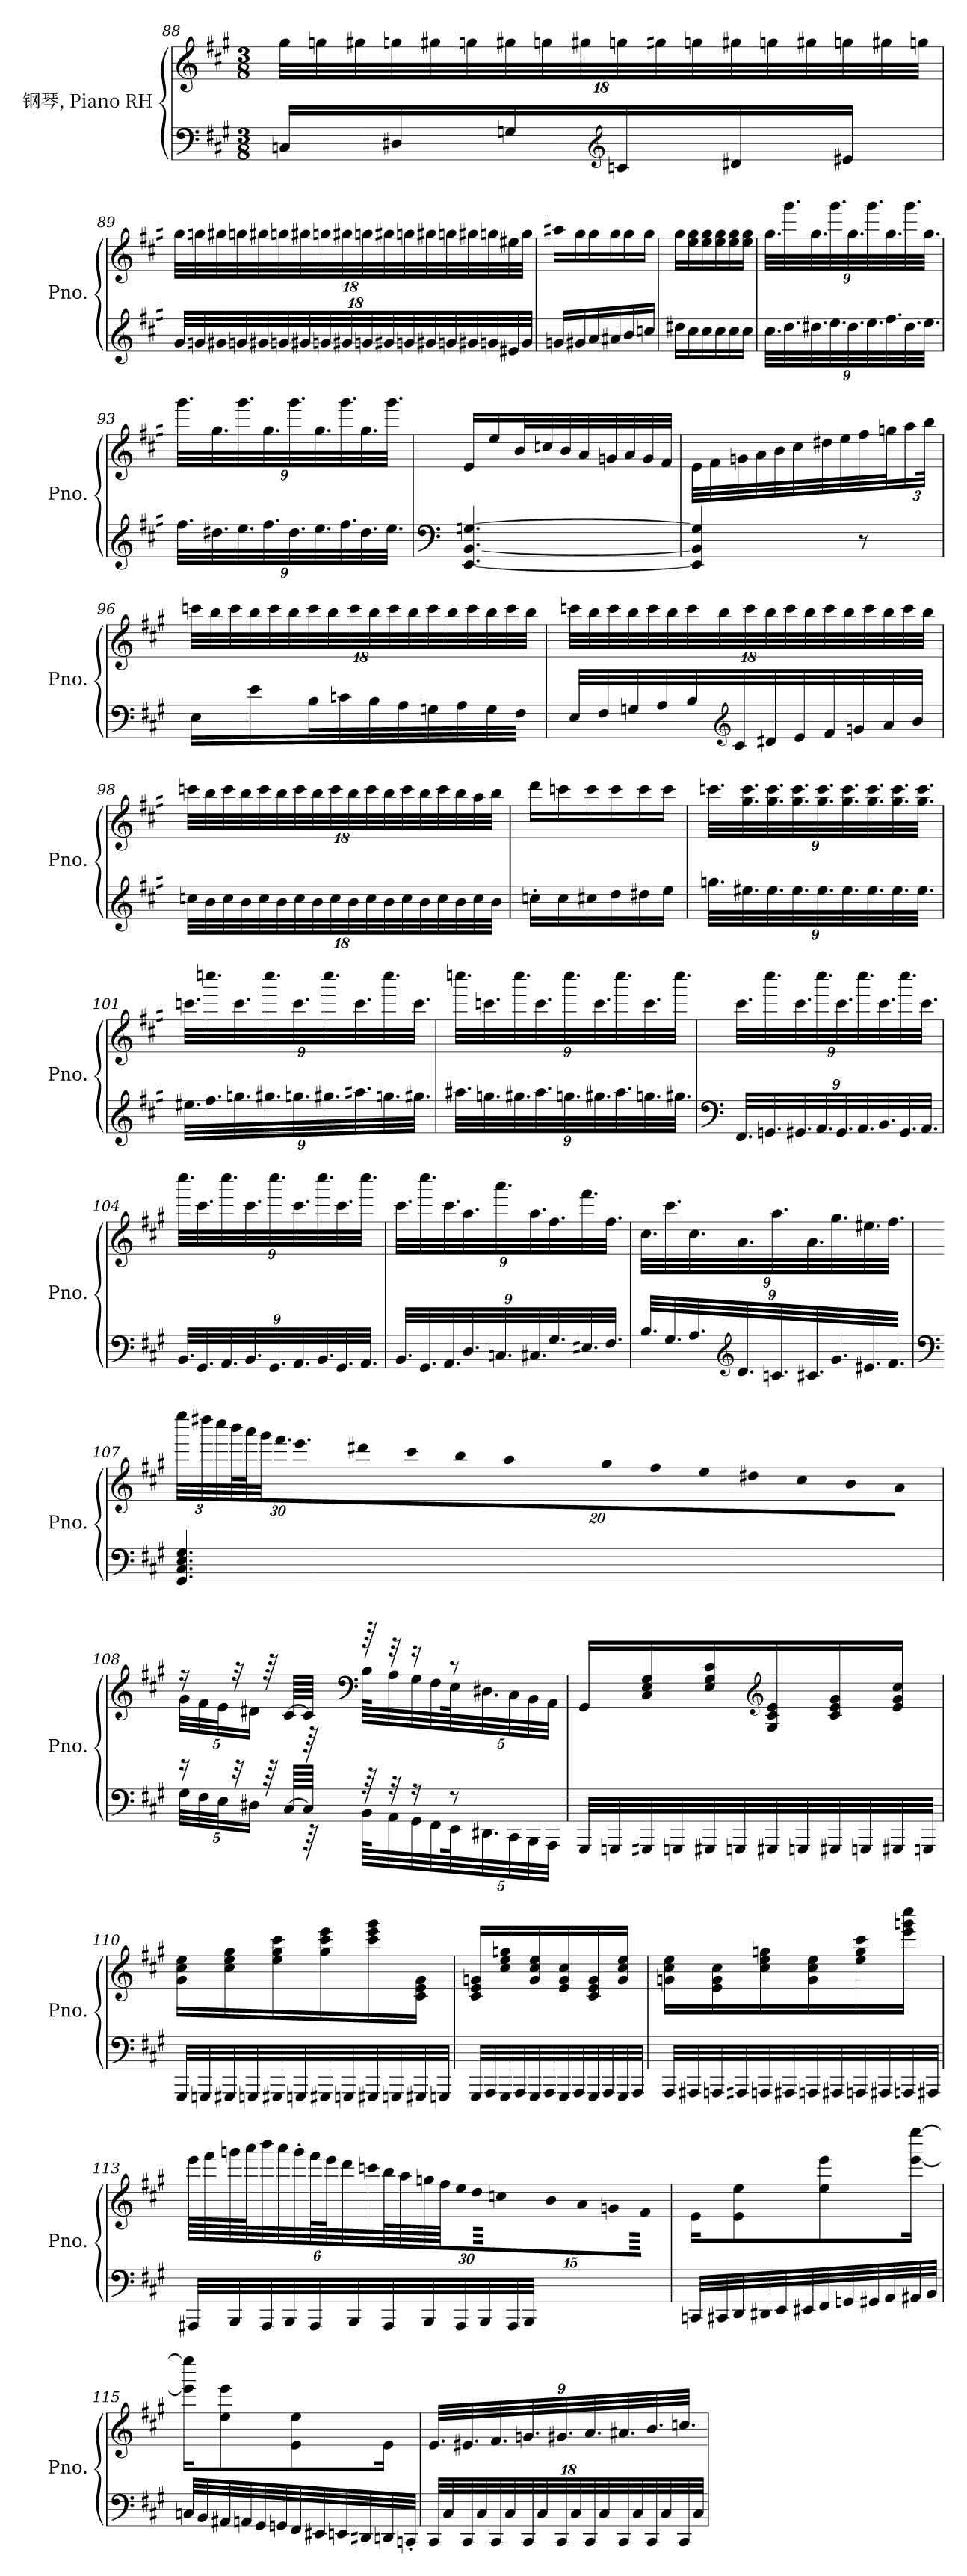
**kern	**kern
*part1	*part1
*staff2	*staff1
*I"钢琴, Piano RH	*
*I'Pno.	*
!!LO:LB:g=z
*clefF4	*clefG2
*k[f#c#g#]	*k[f#c#g#]
*M3/8	*M3/8
*MM56	*MM56
*	*Xbrackettup
=88	=88
16Cn/LL	48gg#\LLL
.	48ggn\
.	48gg#X\
16D#X/	48ggn\
.	48gg#X\
.	48ggn\
16Gn/	48gg#X\
.	48ggn\
*	*MM57
.	48gg#X\
*clefG2	*
16cn/	48ggn\
.	48gg#X\
*	*MM58
.	48ggn\
16d#X/	48gg#X\
.	48ggn\
*	*MM59
.	48gg#X\
16e#X/JJ	48ggn\
.	48gg#X\
.	48ggn\JJJ
!!LO:LB:g=z
=89	=89
*Xbrackettup	*
48g#/LLL	48gg#\LLL
48gn/	48ggn\
48g#X/	48gg#X\
*	*MM60
48gn/	48ggn\
48g#X/	48gg#X\
48gn/	48ggn\
48g#X/	48gg#X\
48gn/	48ggn\
48g#X/	48gg#X\
48gn/	48ggn\
48g#X/	48gg#X\
*	*MM61
48gn/	48ggn\
48g#X/	48gg#X\
48gn/	48ggn\
48g#X/	48gg#X\
*	*MM62
48gn/	48ggn\
48e#X/	48ee#X\
*	*MM57
48g/JJJ	48gg\JJJ
=90	=90
16gn/LL	16aa#X\LL
*	*MM58
16g#X/	16gg#\
16a/	16gg#\
16a#X/	16gg#\
16b/	16gg#\
16ccn/JJ	16gg#\JJ
=91	=91
*	*MM55
16dd#X\LL	16gg#\LL
16cc#\	16ee\ 16gg#\
*	*MM56
16cc#\	16ee\ 16gg#\
16cc#\	16ee\ 16gg#\
16cc#\	16ee\ 16gg#\
16cc#\JJ	16ee\ 16gg#\JJ
!!LO:PB:g=z
=92	=92
*	*MM51
36.cc#\LLL	36.gg#\LLL
36.dd\	36.ggg#\
36.dd#X\	36.gg#\
36.ee\	36.ggg#\
*	*MM54
36.dd#\	36.gg#\
*	*MM56
36.ee\	36.ggg#\
*	*MM57
36.ff#\	36.gg#\
36.dd#\	36.ggg#\
*	*MM60
36.ee\JJJ	36.gg#\JJJ
=93	=93
36.ff#\LLL	36.ggg#\LLL
36.dd#X\	36.gg#\
*	*MM59
36.ee\	36.ggg#\
*	*MM56
36.ff#\	36.gg#\
*	*MM55
36.dd#\	36.ggg#\
*	*MM53
36.ee\	36.gg#\
36.ff#\	36.ggg#\
*	*MM47
36.dd#\	36.gg#\
*	*MM13
36.ee\JJJ	36.ggg#\JJJ
=94	=94
*clefF4	*
*	*MM60
[4.EE/ [4.BB/ [4.Gn/	16e/LL
.	16ee/
.	32b/L
.	32ccn/
.	32b/
.	32a/
.	32gn/
.	32a/
.	32g/
.	32f#/JJJ
!!LO:LB:g=z
=95	=95
4EE/] 4BB/] 4G/]	32e\LLL
.	32f#\
.	32gn\
.	32a\
.	32b\
.	32cc#\
.	32dd#X\
.	32ee\
*	*MM51
8r	32ff#\
.	32ggn\J
.	24aa\
*	*MM50
.	48bb\JJk
=96	=96
16E\LL	48cccn\LLL
.	48bb\
.	48ccc\
16e\	48bb\
.	48ccc\
.	48bb\
32B\L	48ccc\
.	48bb\
32cn\	.
.	48ccc\
32B\	48bb\
.	48ccc\
32A\	.
.	48bb\
32Gn\	48ccc\
.	48bb\
32A\	.
.	48ccc\
32G\	48bb\
.	48ccc\
32F#\JJJ	.
.	48bb\JJJ
!!LO:LB:g=z
=97	=97
32E/LLL	48cccn\LLL
.	48bb\
32F#/	.
.	48ccc\
32Gn/	48bb\
.	48ccc\
32A/	.
.	48bb\
32B/	48ccc\
.	48bb\
*clefG2	*
32c#/	.
.	48ccc\
32d#X/	48bb\
.	48ccc\
32e/	.
.	48bb\
32f#/	48ccc\
.	48bb\
32gn/	.
.	48ccc\
32a/	48bb\
.	48ccc\
32b/JJJ	.
.	48bb\JJJ
!!LO:LB:g=z
=98	=98
48ccn\LLL	48cccn\LLL
48b\	48bb\
48cc\	48ccc\
48b\	48bb\
48cc\	48ccc\
48b\	48bb\
48cc\	48ccc\
48b\	48bb\
48cc\	48ccc\
48b\	48bb\
48cc\	48ccc\
48b\	48bb\
48cc\	48ccc\
48b\	48bb\
48cc\	48ccc\
48b\	48bb\
48cc\	48aa\
48b\JJJ	48bb\JJJ
=99	=99
16ccn'\LL	16ddd\LL
16cc\	16cccn\
16cc#X\	16ccc\
16dd\	16ccc\
16dd#X\	16ccc\
16ee\JJ	16ccc\JJ
!!LO:LB:g=z
=100	=100
*	*MM54
36.ggn\LLL	36.cccn\LLL
36.ee#X\	36.gg#\ 36.ccc\
36.ee#\	36.gg#\ 36.ccc\
36.ee#\	36.gg#\ 36.ccc\
36.ee#\	36.gg#\ 36.ccc\
*	*MM50
36.ee#\	36.gg#\ 36.ccc\
*	*MM49
36.ee#\	36.gg#\ 36.ccc\
*	*MM47
36.ee#\	36.gg#\ 36.ccc\
*	*MM46
36.ee#\JJJ	36.gg#\ 36.ccc\JJJ
=101	=101
*	*MM47
36.ee#X\LLL	36.cccn\LLL
*	*MM49
36.ff#\	36.ccccn\
*	*MM51
36.ggn\	36.ccc\
*	*MM53
36.gg#X\	36.cccc\
*	*MM56
36.ggn\	36.ccc\
36.gg#X\	36.cccc\
36.aa#X\	36.ccc\
*	*MM60
36.ggn\	36.cccc\
36.gg#X\JJJ	36.ccc\JJJ
!!LO:LB:g=z
=102	=102
36.aa#X\LLL	36.ccccn\LLL
36.ggn\	36.cccn\
36.gg#X\	36.cccc\
36.aa#\	36.ccc\
36.ggn\	36.cccc\
36.gg#X\	36.ccc\
*	*MM57
36.aa#\	36.cccc\
36.ggn\	36.ccc\
36.gg#X\JJJ	36.cccc\JJJ
=103	=103
*clefF4	*
36.FF#/LLL	36.ccc#\LLL
36.GGn/	36.cccc#\
*	*MM56
36.GG#X/	36.ccc#\
36.AA/	36.cccc#\
36.GG#/	36.ccc#\
36.AA/	36.cccc#\
36.BB/	36.ccc#\
36.GG#/	36.cccc#\
36.AA/JJJ	36.ccc#\JJJ
!!LO:PB:g=z
=104	=104
36.BB/LLL	36.cccc#\LLL
36.GG#/	36.ccc#\
36.AA/	36.cccc#\
36.BB/	36.ccc#\
36.GG#/	36.cccc#\
36.AA/	36.ccc#\
36.BB/	36.cccc#\
36.GG#/	36.ccc#\
36.AA/JJJ	36.cccc#\JJJ
=105	=105
*	*MM58
36.BB/LLL	36.ccc#\LLL
*	*MM59
36.GG#/	36.cccc#\
*	*MM58
36.AA/	36.ccc#\
36.D/	36.aa\
*	*MM57
36.Cn/	36.aaa\
36.C#X/	36.aa\
36.G#/	36.ff#\
36.E#X/	36.fff#\
36.F#/JJJ	36.ff#\JJJ
!!LO:LB:g=z
=106	=106
36.B/LLL	36.cc#\LLL
36.G#/	36.ccc#\
36.A/	36.cc#\
*clefG2	*
36.d/	36.a\
36.cn/	36.aa\
36.c#X/	36.a\
*	*MM51
36.g#/	36.gg#\
36.e#X/	36.ee#X\
*	*MM42
36.f#/JJJ	36.ff#\JJJ
=107	=107
*clefF4	*
*	*MM53
4.GG#/ 4.C#/ 4.E/ 4.G#/	48eeee\LLL
*	*MM54
.	48dddd#X\
.	48cccc#\
.	64bbb\L
.	64aaa\J
.	32ggg#\
!	!LO:N:vis=256.
.	1920%17fff#\KL
!	!LO:N:vis=32.
.	640%17eee\
.	1920ryy
!	!LO:N:vis=256%9
.	960%17ddd#X\
!	!LO:N:vis=256%9
.	960%17ccc#\
!	!LO:N:vis=256%9
.	960%17bb\
!	!LO:N:vis=256%9
.	960%17aa\
.	1920ryy
!	!LO:N:vis=256%9
.	960%17gg#\J
.	40ff#\
.	40ee\
.	80dd#X\K
.	40cc#\
.	80b\K
.	40a\JJJ
!!LO:LB:g=z
=108	=108
*	*MM63
*^	*^
16r	40G#\LLL	16r	40g#\LLL
.	40F#\	.	40f#\
.	40E\J	.	40e\J
32r	.	32r	.
.	20D#X\JJ	.	20d#X\JJ
64r	.	64r	.
[64C#/LLLL	.	[64c#/LLLL	.
*	*	*MM65	*
64C#/JJJJ]	64r	64c#/JJJJ]	64r
*	*	*clefF4	*
64r	64BB\KLLL	64r	64B\KLLL
32r	32AA\	32r	32A\
*	*	*MM66	*
16r	32GG#\	16r	32G#\
.	32FF#\	.	32F#\
8r	80EE\K	8r	80E\K
.	40.DD#X\	.	40.D#X\
.	40CC#\	.	40C#\
.	40BBB\	.	40BB\
.	40AAA\JJJ	.	40AA\JJJ
*v	*v	*	*
*	*v	*v
=109	=109
32GGG#/LLL	16GG#/LL
32GGGn/	.
32GGG#X/	16C#/ 16E/ 16G#/
32GGGn/	.
32GGG#X/	16E/ 16G#/ 16c#/
32GGGn/	.
*	*clefG2
32GGG#X/	16G#/ 16c#/ 16e/
32GGGn/	.
32GGG#X/	16c#/ 16e/ 16g#/
32GGGn/	.
*	*MM60
32GGG#X/	16e/ 16g#/ 16cc#/JJ
32GGGn/JJJ	.
!!LO:LB:g=z
=110	=110
32GGG#/LLL	16g#\ 16cc#\ 16ee\LL
32GGGn/	.
32GGG#X/	16cc#\ 16ee\ 16gg#\
32GGGn/	.
32GGG#X/	16ee\ 16gg#\ 16ccc#\
32GGGn/	.
32GGG#X/	16gg#\ 16ccc#\ 16eee\
32GGGn/	.
*	*MM62
32GGG#X/	16ccc#\ 16eee\ 16ggg#\
32GGGn/	.
32GGG#X/	16c#\ 16e\ 16g#\JJ
32GGGn/JJJ	.
=111	=111
32GGG#/LLL	16c#/ 16e/ 16gn/LL
32AAA/	.
32GGG#/	16cc#/ 16ee/ 16ggn/
32AAA/	.
*	*MM62
32GGG#/	16g/ 16cc#/ 16ee/
32AAA/	.
32GGG#/	16e/ 16g/ 16cc#/
32AAA/	.
*	*MM58
32GGG#/	16c#/ 16e/ 16g/
32AAA/	.
32GGG#/	16g/ 16cc#/ 16ee/JJ
32AAA/JJJ	.
!!LO:LB:g=z
=112	=112
32AAA/LLL	16gn\ 16cc#\ 16ee\LL
32AAA#X/	.
*	*MM53
32AAAn/	16e\ 16g\ 16cc#\
32AAA#X/	.
32AAAn/	16cc#\ 16ee\ 16ggn\
32AAA#X/	.
32AAAn/	16g\ 16cc#\ 16ee\
32AAA#X/	.
32AAAn/	16ee\ 16gg\ 16ccc#\
32AAA#X/	.
*	*MM48
32AAAn/	16eee\ 16gggn\ 16cccc#\JJ
32AAA#X/JJJ	.
!!LO:LB:g=z
=113	=113
*	*MM51
32AAA#X/LLL	64eee\LLLL
.	64fff#\
32BBB/	64gggn\
.	64aaa\J
32AAA#/	48bbb\
.	48aaa\
32BBB/	.
.	48ggg'\
32AAA#/	96fff#\L
.	96eee\J
.	48ddd\
32BBB/	.
.	48cccn\
32AAA#/	64bb\L
.	64aa\
32BBB/	64ggn\
.	64ff#\
!	!LO:N:vis=256%9
32AAA#/	960%17ee\
!	!LO:N:vis=256%9
.	960%17dd\
32BBB/	.
.	1920ryy
!	!LO:N:vis=256%9
.	960%17ccn\
!	!LO:N:vis=256%9
.	960%17b\
32AAA#/	.
!	!LO:N:vis=256%9
.	960%17a\
!	!LO:N:vis=256%9
.	960%17gn\
32BBB/JJJ	.
.	1920ryy
!	!LO:N:vis=256%9
.	960%17f#\JJJJ
!!LO:PB:g=z
=114	=114
32CCn/LLL	16e\KL
32CC#X/	.
*	*MM54
32DD/	8e\ 8ee\
32DD#X/	.
32EE/	.
32EE#X/	.
32FF#/	8ee\ 8eee\
32GGn/	.
32GG#X/	.
32AA/	.
*	*MM60
32AA#X/	[16eee\ [16eeee\Jk
32BB/JJJ	.
=115	=115
32Cn/LLL	16eee\] 16eeee\]KL
32BB/	.
*	*MM59
32AA#X/	8ee\ 8eee\
32AAn/	.
32GG#/	.
32GGn/	.
32FF#/	8e\ 8ee\
32EE#X/	.
32EEn/	.
32DD#X/	.
*	*MM44
32DDn/	16e\Jk
32CCn'/JJJ	.
!!LO:LB:g=z
=116	=116
*	*MM49
48CC#/LLL	36.e/LLL
48C#/	.
48CC#/	36.e#X/
48C#/	.
48CC#/	36.f#/
48C#/	.
48CC#/	36.gn/
48C#/	.
48CC#/	36.g#X/
48C#/	.
*	*MM51
48CC#/	36.a/
48C#/	.
48CC#/	36.a#X/
48C#/	.
*	*MM53
48CC#/	36.b/
48C#/	.
48CC#/	36.ccn/JJJ
48C#/JJJ	.
=	=
*-	*-
